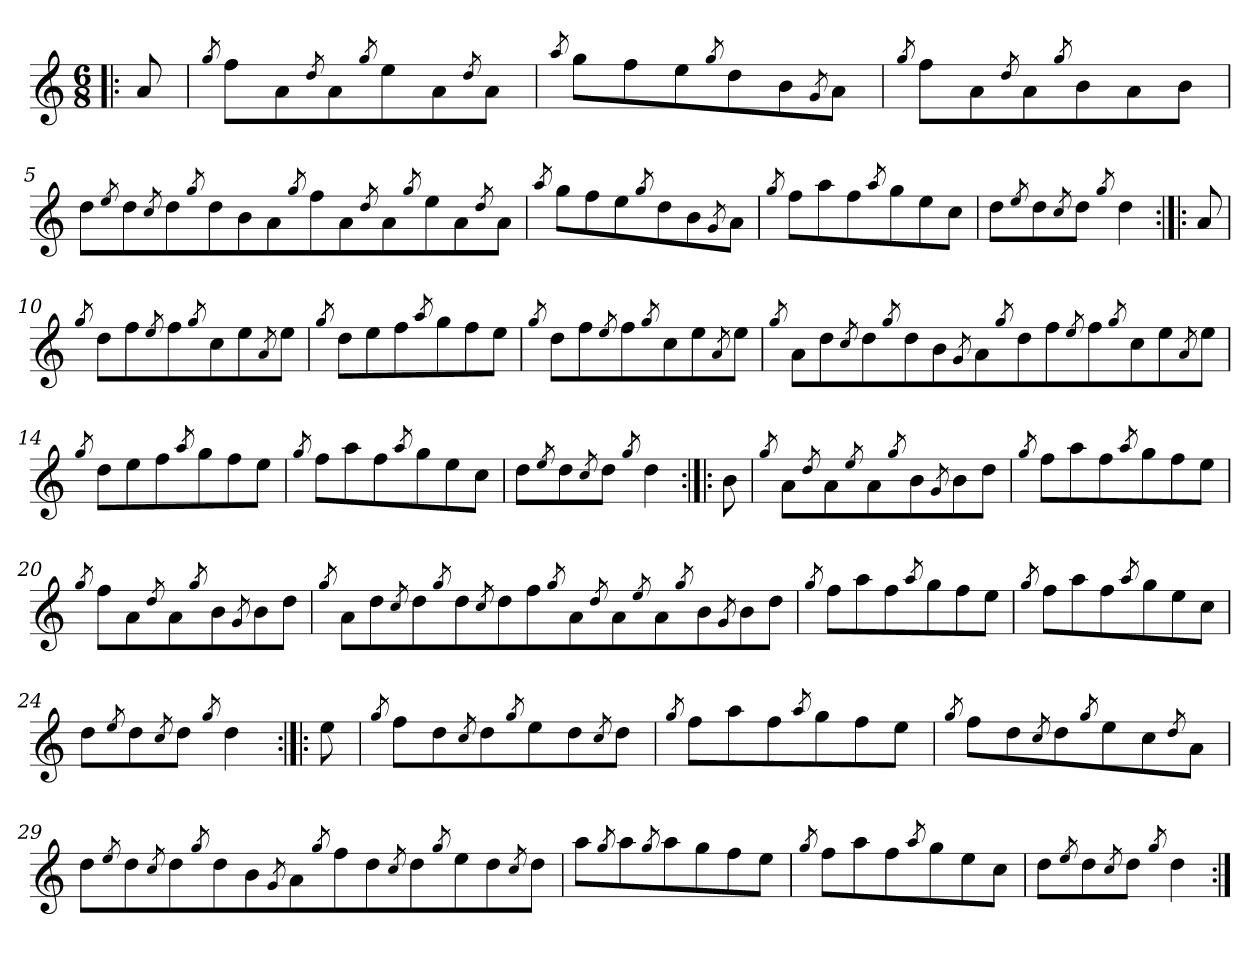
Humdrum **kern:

**kern
*part1
*staff1
*clefG2
*k[]
*M6/8
*MM40
=1!|:
8a/
=2
8qgg/
8ff\L
8a\
8qdd/
8a\
8qgg/
8ee\
8a\
8qdd/
8a\J
=3
8qaa/
8gg\L
8ff\
8ee\
8qgg/
8dd\
8b\
8qg/
8a\J
=4
8qgg/
8ff\L
8a\
8qdd/
8a\
8qgg/
8b\
8a\
8b\J
!!LO:LB:g=z
=5
8dd\L
8qee/
8dd\
8qcc/
8dd\
8qgg/
8dd\
8b\
8a\
8qgg/
8ff\
8a\
8qdd/
8a\
8qgg/
8ee\
8a\
8qdd/
8a\J
=6
8qaa/
8gg\L
8ff\
8ee\
8qgg/
8dd\
8b\
8qg/
8a\J
=7
8qgg/
8ff\L
8aa\
8ff\
8qaa/
8gg\
8ee\
8cc\J
=8
8dd\L
8qee/
8dd\
8qcc/
8dd\J
8qgg/
4dd\
!!LO:LB:g=z
=9:|!|:
8a/
=10
8qgg/
8dd\L
8ff\
8qee/
8ff\
8qgg/
8cc\
8ee\
8qa/
8ee\J
=11
8qgg/
8dd\L
8ee\
8ff\
8qaa/
8gg\
8ff\
8ee\J
=12
8qgg/
8dd\L
8ff\
8qee/
8ff\
8qgg/
8cc\
8ee\
8qa/
8ee\J
!!LO:LB:g=z
=13
8qgg/
8a\L
8dd\
8qcc/
8dd\
8qgg/
8dd\
8b\
8qg/
8a\
8qgg/
8dd\
8ff\
8qee/
8ff\
8qgg/
8cc\
8ee\
8qa/
8ee\J
=14
8qgg/
8dd\L
8ee\
8ff\
8qaa/
8gg\
8ff\
8ee\J
=15
8qgg/
8ff\L
8aa\
8ff\
8qaa/
8gg\
8ee\
8cc\J
=16
8dd\L
8qee/
8dd\
8qcc/
8dd\J
8qgg/
4dd\
!!LO:LB:g=z
=17:|!|:
8b\
=18
8qgg/
8a\L
8qdd/
8a\
8qee/
8a\
8qgg/
8b\
8qg/
8b\
8dd\J
=19
8qgg/
8ff\L
8aa\
8ff\
8qaa/
8gg\
8ff\
8ee\J
=20
8qgg/
8ff\L
8a\
8qdd/
8a\
8qgg/
8b\
8qg/
8b\
8dd\J
!!LO:LB:g=z
=21
8qgg/
8a\L
8dd\
8qcc/
8dd\
8qgg/
8dd\
8qcc/
8dd\
8ff\
8qgg/
8a\
8qdd/
8a\
8qee/
8a\
8qgg/
8b\
8qg/
8b\
8dd\J
=22
8qgg/
8ff\L
8aa\
8ff\
8qaa/
8gg\
8ff\
8ee\J
=23
8qgg/
8ff\L
8aa\
8ff\
8qaa/
8gg\
8ee\
8cc\J
=24
8dd\L
8qee/
8dd\
8qcc/
8dd\J
8qgg/
4dd\
!!LO:LB:g=z
=25:|!|:
8ee\
=26
8qgg/
8ff\L
8dd\
8qcc/
8dd\
8qgg/
8ee\
8dd\
8qcc/
8dd\J
=27
8qgg/
8ff\L
8aa\
8ff\
8qaa/
8gg\
8ff\
8ee\J
=28
8qgg/
8ff\L
8dd\
8qcc/
8dd\
8qgg/
8ee\
8cc\
8qdd/
8a\J
!!LO:LB:g=z
=29
8dd\L
8qee/
8dd\
8qcc/
8dd\
8qgg/
8dd\
8b\
8qg/
8a\
8qgg/
8ff\
8dd\
8qcc/
8dd\
8qgg/
8ee\
8dd\
8qcc/
8dd\J
=30
8aa\L
8qgg/
8aa\
8qgg/
8aa\
8gg\
8ff\
8ee\J
=31
8qgg/
8ff\L
8aa\
8ff\
8qaa/
8gg\
8ee\
8cc\J
=32
8dd\L
8qee/
8dd\
8qcc/
8dd\J
8qgg/
4dd\
=:|!
*-
